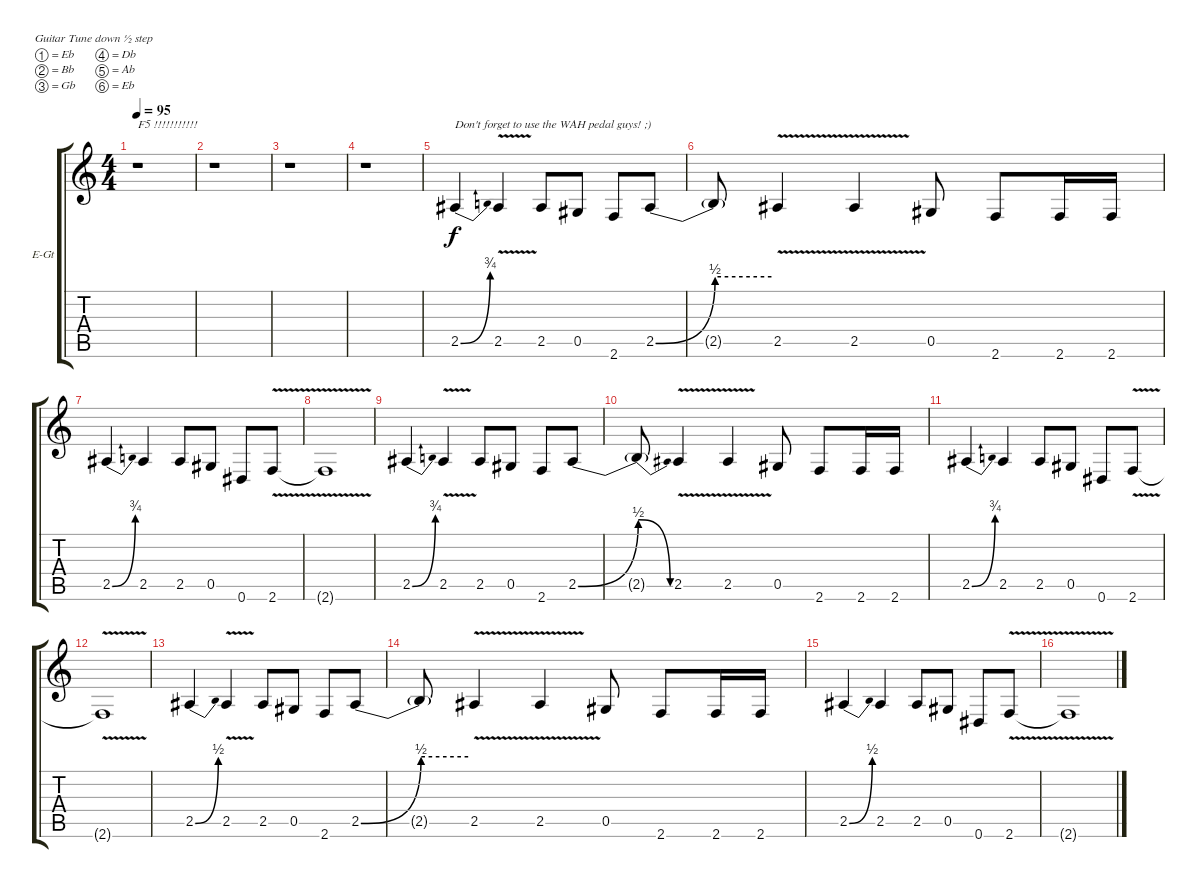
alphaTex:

\bracketExtendMode groupsimilarinstruments
\firstSystemTrackNameOrientation horizontal
\otherSystemsTrackNameOrientation horizontal
\track ("Lead + Talk Box" "E-Gt") {instrument distortionguitar}
\staff {score tabs}
\tuning (Eb4 Bb3 Gb3 Db3 Ab2 Eb2)
\ts (4 4)
\tempo 95
\clef g2
\ks c
r.1{txt "F5 !!!!!!!!!!!" dy f instrument distortionguitar} |
r.1 |
r.1 |
r.1 |
2.5{be (bend 0 0 60 3)}.4{txt "Don't forget to use the WAH pedal guys! ;)"} 2.5{v}.4 2.5.8 0.5.8 2.6.8 2.5{be (bend 0 0 60 2)}.8 |
2.5{be (hold 0 2 60 2) t}.8 2.5{v}.4 2.5{v}.4 0.5.8 2.6.8 2.6.16 2.6.16 |
2.5{be (bend 0 0 60 3)}.4 2.5.4 2.5.8 0.5.8 0.6.8 2.6{v}.8 |
2.6{v t}.1 |
2.5{be (bend 0 0 60 3)}.4 2.5{v}.4 2.5.8 0.5.8 2.6.8 2.5{be (bend 0 0 60 2)}.8 |
2.5{be (release 0 2 60 0) t}.8 2.5{v}.4 2.5{v}.4 0.5.8 2.6.8 2.6.16 2.6.16 |
2.5{be (bend 0 0 60 3)}.4 2.5.4 2.5.8 0.5.8 0.6.8 2.6{v}.8 |
2.6{v t}.1 |
2.5{be (bend 0 0 60 2)}.4 2.5{v}.4 2.5.8 0.5.8 2.6.8 2.5{be (bend 0 0 60 2)}.8 |
2.5{be (hold 0 2 60 2) t}.8 2.5{v}.4 2.5{v}.4 0.5.8 2.6.8 2.6.16 2.6.16 |
2.5{be (bend 0 0 60 2)}.4 2.5.4 2.5.8 0.5.8 0.6.8 2.6{v}.8 |
2.6{v t}.1
